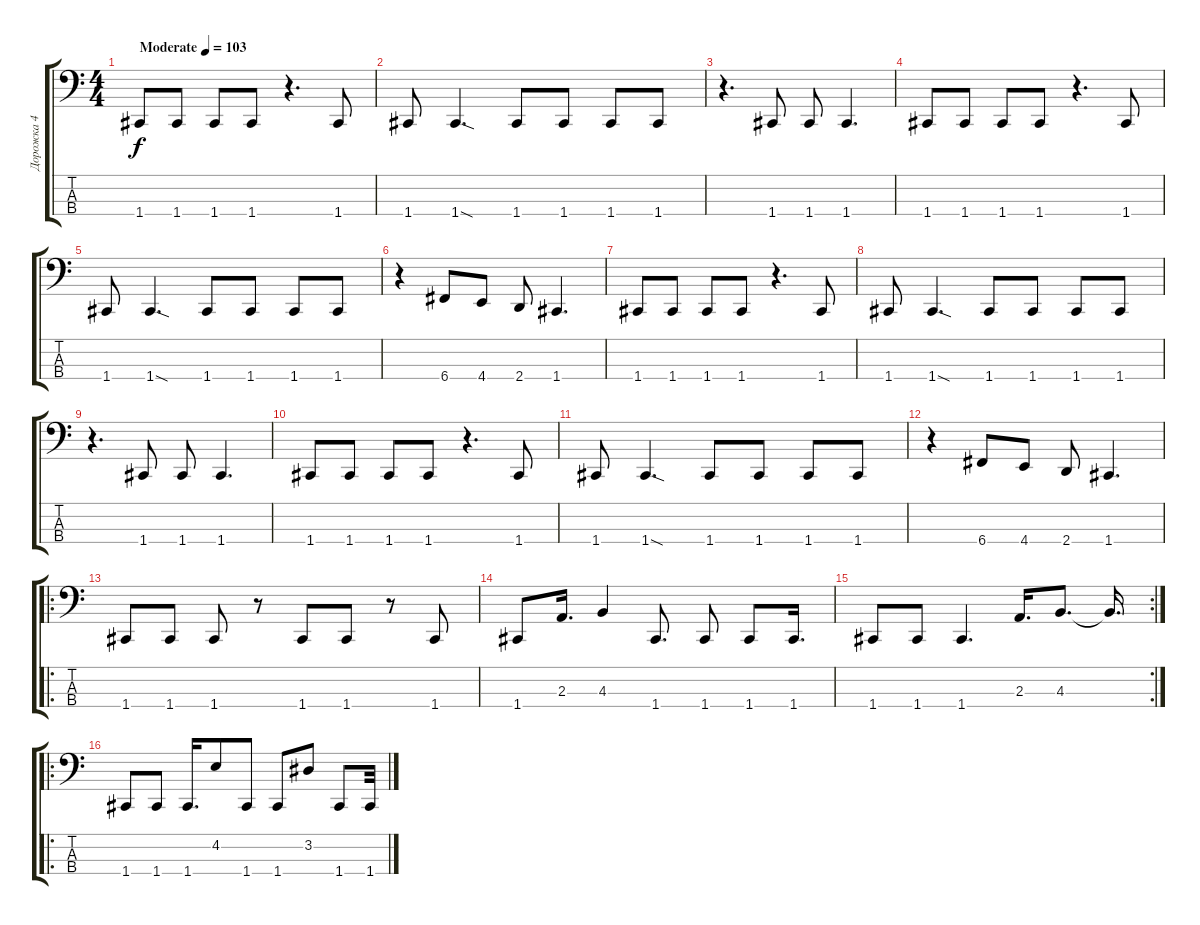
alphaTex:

\track ("Дорожка 4" "Дорожка 4") {instrument electricbassfinger}
\staff {score tabs}
\tuning (F2 C2 G1 C1) {hide}
\ts (4 4)
\tempo (103 "Moderate")
\clef f4
\ks c
1.4.8{dy f instrument electricbassfinger} 1.4.8 1.4.8 1.4.8 r.4{d} 1.4.8 |
1.4.8 1.4{sod}.4{d} 1.4.8 1.4.8 1.4.8 1.4.8 |
r.4{d} 1.4.8 1.4.8 1.4.4{d} |
1.4.8 1.4.8 1.4.8 1.4.8 r.4{d} 1.4.8 |
1.4.8 1.4{sod}.4{d} 1.4.8 1.4.8 1.4.8 1.4.8 |
r.4 6.4.8 4.4.8 2.4.8 1.4.4{d} |
1.4.8 1.4.8 1.4.8 1.4.8 r.4{d} 1.4.8 |
1.4.8 1.4{sod}.4{d} 1.4.8 1.4.8 1.4.8 1.4.8 |
r.4{d} 1.4.8 1.4.8 1.4.4{d} |
1.4.8 1.4.8 1.4.8 1.4.8 r.4{d} 1.4.8 |
1.4.8 1.4{sod}.4{d} 1.4.8 1.4.8 1.4.8 1.4.8 |
r.4 6.4.8 4.4.8 2.4.8 1.4.4{d} |
\ro
1.4.8 1.4.8 1.4.8 r.8 1.4.8 1.4.8 r.8 1.4.8 |
1.4.8 2.3.16{d} 4.3.4 1.4.8{d} 1.4.8 1.4.8 1.4.16{d} |
\rc 2
1.4.8 1.4.8 1.4.4{d} 2.3.16{d} 4.3.8{d} 4.3{t}.16{d} |
\ro
1.4.8 1.4.8 1.4.16{d} 4.2.8 1.4.8 1.4.8 3.2.8 1.4.8 1.4.32
